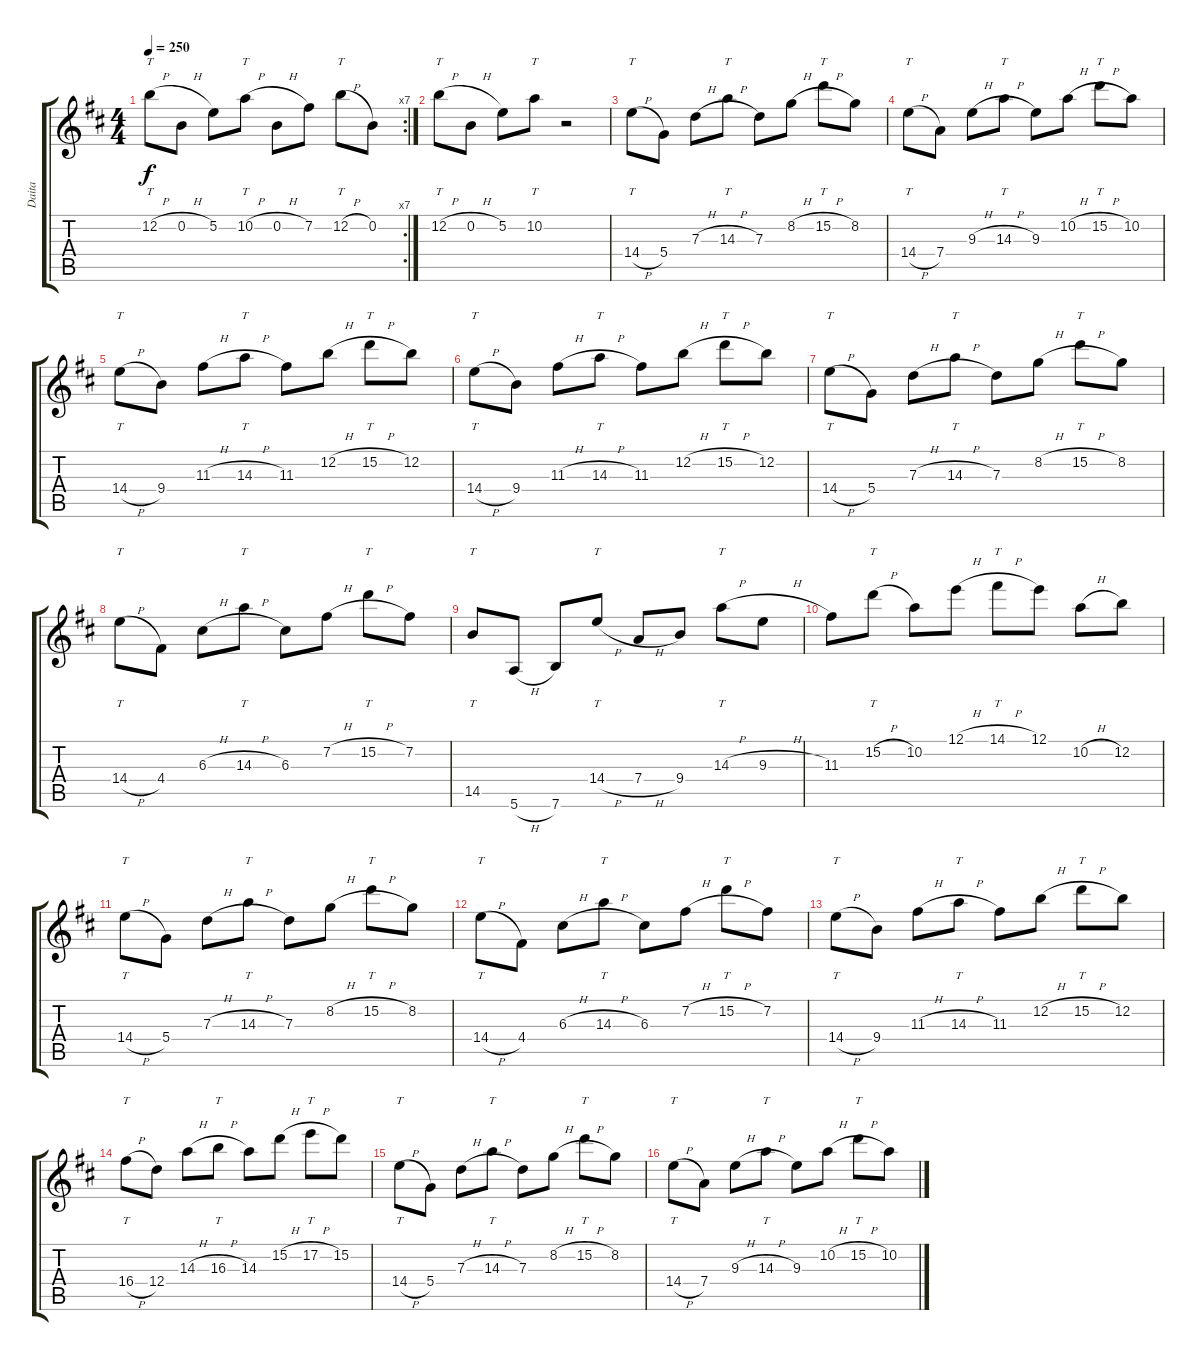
\track ("Daita" "Daita") {instrument distortionguitar}
\staff {score tabs}
\tuning (E4 B3 G3 D3 A2 E2) {hide}
\rc 7
\ts (4 4)
\tempo 250
\clef g2
\ks d
12.2{h}.8{tt dy f instrument distortionguitar} 0.2{h}.8 5.2.8 10.2{h}.8{tt} 0.2{h}.8 7.2.8 12.2{h}.8{tt} 0.2.8 |
12.2{h}.8{tt} 0.2{h}.8 5.2.8 10.2.8{tt} r.2 |
14.4{h}.8{tt} 5.4.8 7.3{h}.8 14.3{h}.8{tt} 7.3.8 8.2{h}.8 15.2{h}.8{tt} 8.2.8 |
14.4{h}.8{tt} 7.4.8 9.3{h}.8 14.3{h}.8{tt} 9.3.8 10.2{h}.8 15.2{h}.8{tt} 10.2.8 |
14.4{h}.8{tt} 9.4.8 11.3{h}.8 14.3{h}.8{tt} 11.3.8 12.2{h}.8 15.2{h}.8{tt} 12.2.8 |
14.4{h}.8{tt} 9.4.8 11.3{h}.8 14.3{h}.8{tt} 11.3.8 12.2{h}.8 15.2{h}.8{tt} 12.2.8 |
14.4{h}.8{tt} 5.4.8 7.3{h}.8 14.3{h}.8{tt} 7.3.8 8.2{h}.8 15.2{h}.8{tt} 8.2.8 |
14.4{h}.8{tt} 4.4.8 6.3{h}.8 14.3{h}.8{tt} 6.3.8 7.2{h}.8 15.2{h}.8{tt} 7.2.8 |
14.5.8{tt} 5.6{h}.8 7.6.8 14.4{h}.8{tt} 7.4{h}.8 9.4.8 14.3{h}.8{tt} 9.3{h}.8 |
11.3.8 15.2{h}.8{tt} 10.2.8 12.1{h}.8 14.1{h}.8{tt} 12.1.8 10.2{h}.8 12.2.8 |
14.4{h}.8{tt} 5.4.8 7.3{h}.8 14.3{h}.8{tt} 7.3.8 8.2{h}.8 15.2{h}.8{tt} 8.2.8 |
14.4{h}.8{tt} 4.4.8 6.3{h}.8 14.3{h}.8{tt} 6.3.8 7.2{h}.8 15.2{h}.8{tt} 7.2.8 |
14.4{h}.8{tt} 9.4.8 11.3{h}.8 14.3{h}.8{tt} 11.3.8 12.2{h}.8 15.2{h}.8{tt} 12.2.8 |
16.4{h}.8{tt} 12.4.8 14.3{h}.8 16.3{h}.8{tt} 14.3.8 15.2{h}.8 17.2{h}.8{tt} 15.2.8 |
14.4{h}.8{tt} 5.4.8 7.3{h}.8 14.3{h}.8{tt} 7.3.8 8.2{h}.8 15.2{h}.8{tt} 8.2.8 |
14.4{h}.8{tt} 7.4.8 9.3{h}.8 14.3{h}.8{tt} 9.3.8 10.2{h}.8 15.2{h}.8{tt} 10.2.8
